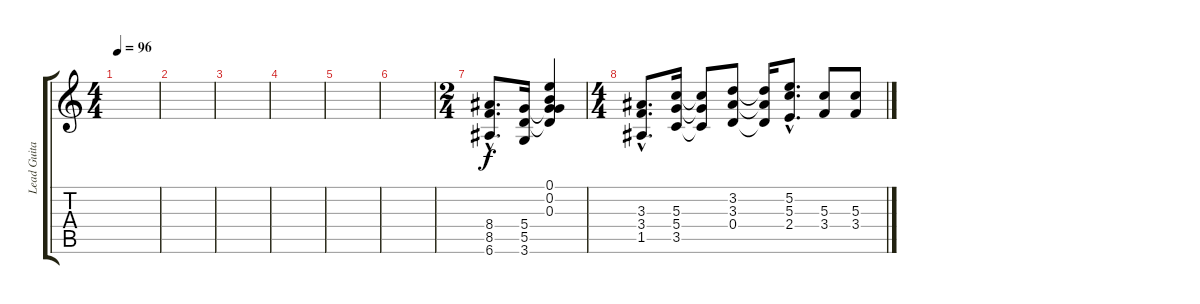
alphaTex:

\track ("Lead Guitar" "Lead Guita") {instrument distortionguitar}
\staff {score tabs}
\tuning (E4 B3 G3 D3 A2 E2) {hide}
\ts (4 4)
\tempo 96
\clef g2
\ks c
|
|
|
|
|
|
\ts (2 4)
(8.4{hac} 8.5{hac} 6.6{hac}).8{d} (5.4 5.5 3.6).16 (0.1 0.2 0.3 5.4{t} 5.5{t}).4 |
\ts (4 4)
(3.3{hac} 3.4{hac} 1.5{hac}).8{d} (5.3 5.4 3.5).16 (5.3{t} 5.4{t} 3.5{t}).8 (3.2 3.3 0.4).8 (3.2{t} 3.3{t} 0.4{t}).16 (5.2{hac} 5.3{hac} 2.4{hac}).8{d} (5.3 3.4).8 (5.3 3.4).8
